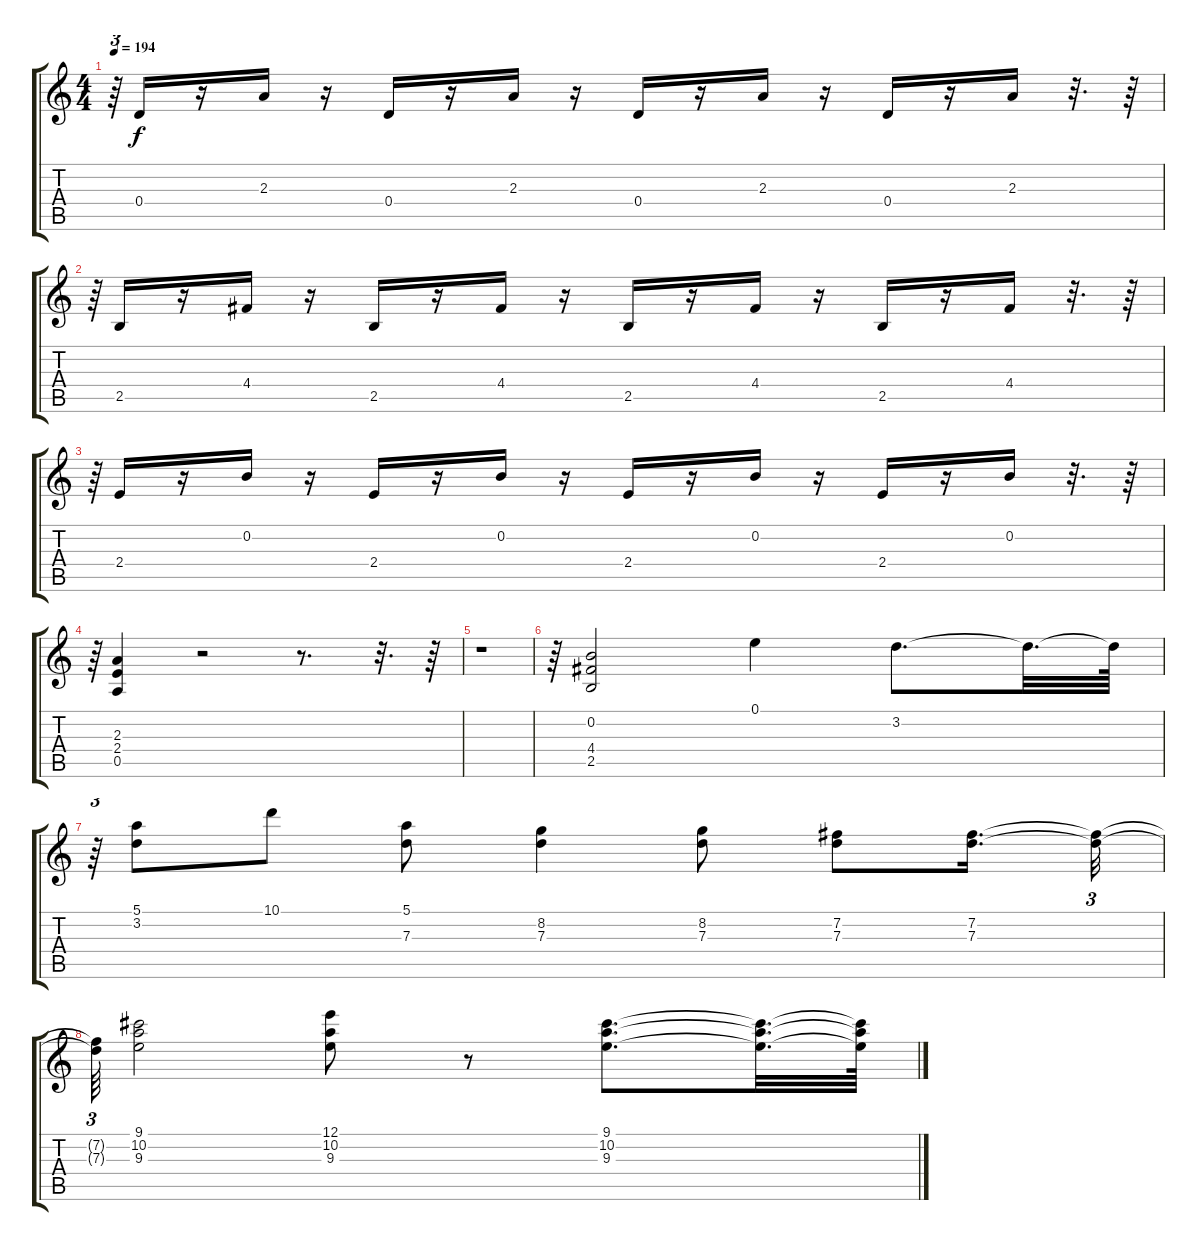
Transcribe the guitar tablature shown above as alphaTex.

\track "" {instrument distortionguitar}
\staff {score tabs}
\tuning (E4 B3 G3 D3 A2 E2) {hide}
\ts (4 4)
\tempo 194
\clef g2
\ks c
r.64{tu (3 2) dy f} 0.4.16 r.16 2.3.16 r.16 0.4.16 r.16 2.3.16 r.16 0.4.16 r.16 2.3.16 r.16 0.4.16 r.16 2.3.16 r.32{d} r.64 |
r.64{tu (3 2)} 2.5.16 r.16 4.4.16 r.16 2.5.16 r.16 4.4.16 r.16 2.5.16 r.16 4.4.16 r.16 2.5.16 r.16 4.4.16 r.32{d} r.64 |
r.64{tu (3 2)} 2.4.16 r.16 0.2.16 r.16 2.4.16 r.16 0.2.16 r.16 2.4.16 r.16 0.2.16 r.16 2.4.16 r.16 0.2.16 r.32{d} r.64 |
r.64{tu (3 2)} (2.3 2.4 0.5).4 r.2 r.8{d} r.32{d} r.64 |
r.1 |
r.64{tu (3 2)} (0.2 4.4 2.5).2 0.1.4 3.2.8{d} 3.2{t}.32{d} 3.2{t}.64 |
r.64{tu (3 2)} (5.1 3.2).8 10.1.8 (5.1 7.3).8 (8.2 7.3).4 (8.2 7.3).8 (7.2 7.3).8 (7.2 7.3).16{d} (7.2{t} 7.3{t}).32{tu (3 2)} |
(7.2{t} 7.3{t}).64{tu (3 2)} (9.1 10.2 9.3).2 (12.1 10.2 9.3).8 r.8 (9.1 10.2 9.3).8{d} (9.1{t} 10.2{t} 9.3{t}).32{d} (9.1{t} 10.2{t} 9.3{t}).64
